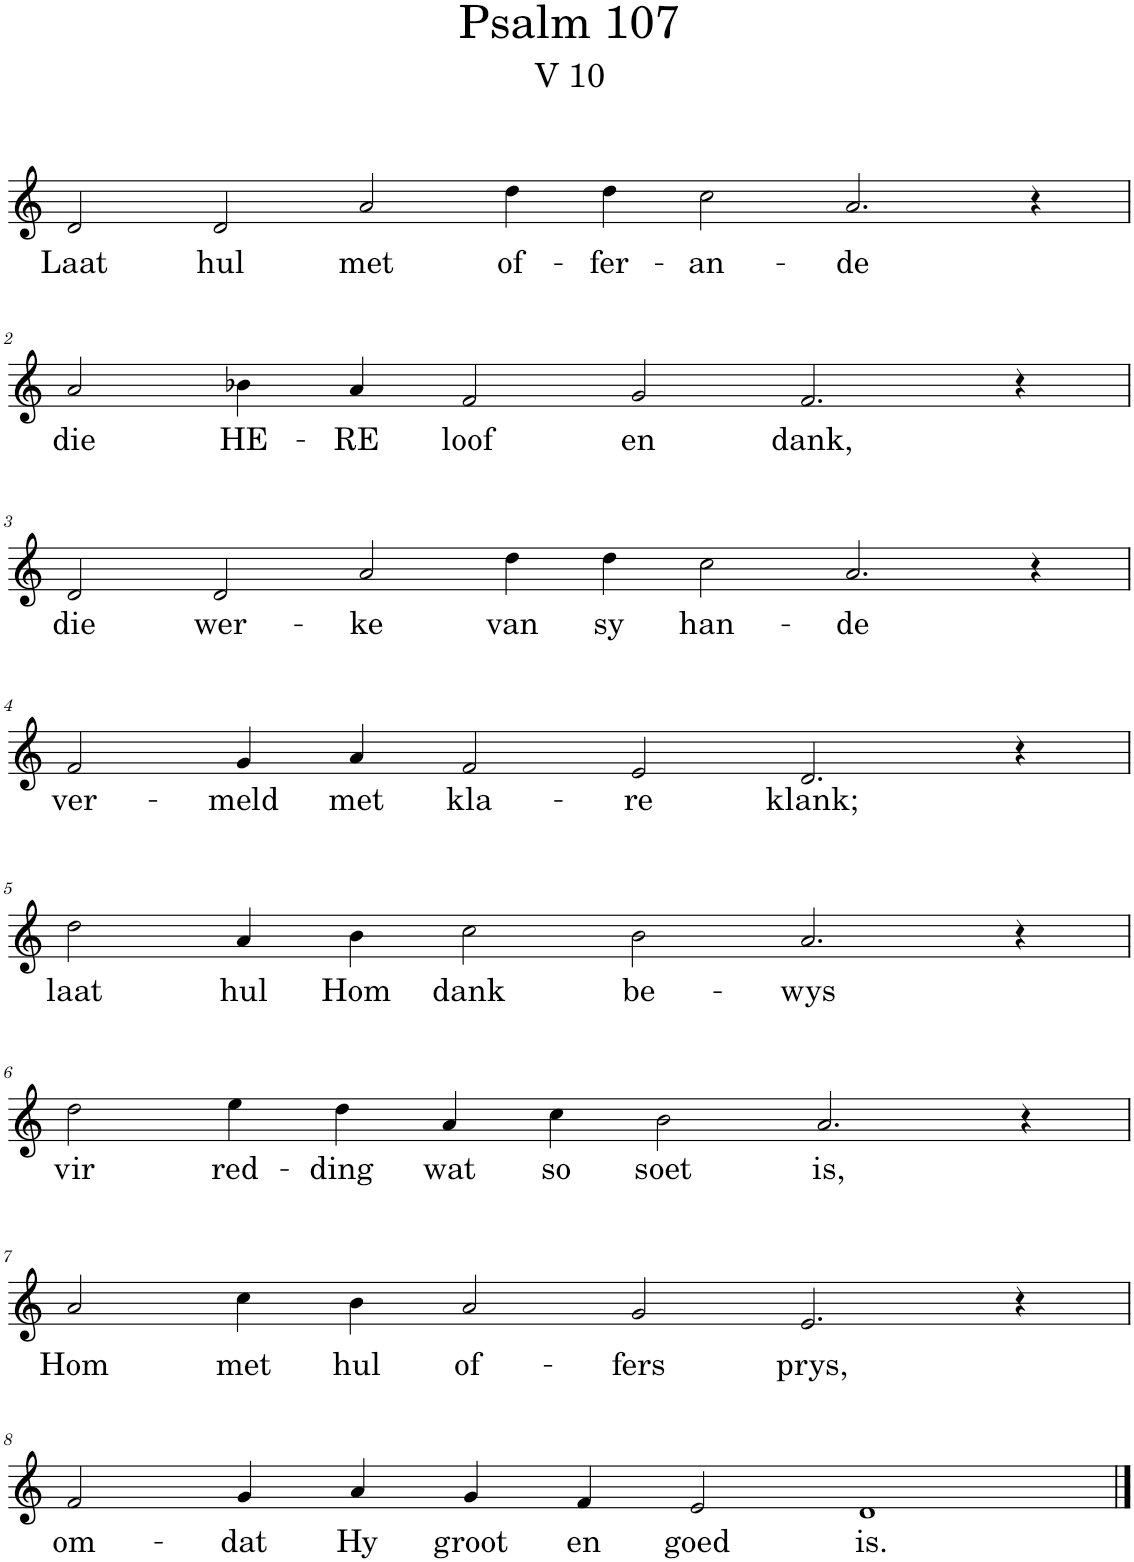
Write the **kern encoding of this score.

**kern	**text
*part1	*part1
*staff1	*staff1
*I"Pipe Organ	*
*I'Org.	*
*clefG2	*
*k[]	*
*M14/4	*
=1	=1
!	!LO:LY:b
2d/	Laat
!	!LO:LY:b
2d/	hul
!	!LO:LY:b
2a/	met
!	!LO:LY:b
4dd\	of-
!	!LO:LY:b
4dd\	-fer-
!	!LO:LY:b
2cc\	-an-
!	!LO:LY:b
2.a/	-de
4r	.
!!LO:LB:g=z
=2	=2
*M12/4	*
!	!LO:LY:b
2a/	die
!	!LO:LY:b
4b-X\	HE-
!	!LO:LY:b
4a/	-RE
!	!LO:LY:b
2f/	loof
!	!LO:LY:b
2g/	en
!	!LO:LY:b
2.f/	dank,
4r	.
!!LO:LB:g=z
=3	=3
*M14/4	*
!	!LO:LY:b
2d/	die
!	!LO:LY:b
2d/	wer-
!	!LO:LY:b
2a/	-ke
!	!LO:LY:b
4dd\	van
!	!LO:LY:b
4dd\	sy
!	!LO:LY:b
2cc\	han-
!	!LO:LY:b
2.a/	-de
4r	.
!!LO:LB:g=z
=4	=4
*M12/4	*
!	!LO:LY:b
2f/	ver-
!	!LO:LY:b
4g/	-meld
!	!LO:LY:b
4a/	met
!	!LO:LY:b
2f/	kla-
!	!LO:LY:b
2e/	-re
!	!LO:LY:b
2.d/	klank;
4r	.
!!LO:LB:g=z
=5	=5
!	!LO:LY:b
2dd\	laat
!	!LO:LY:b
4a/	hul
!	!LO:LY:b
4b\	Hom
!	!LO:LY:b
2cc\	dank
!	!LO:LY:b
2b\	be-
!	!LO:LY:b
2.a/	-wys
4r	.
!!LO:LB:g=z
=6	=6
!	!LO:LY:b
2dd\	vir
!	!LO:LY:b
4ee\	red-
!	!LO:LY:b
4dd\	-ding
!	!LO:LY:b
4a/	wat
!	!LO:LY:b
4cc\	so
!	!LO:LY:b
2b\	soet
!	!LO:LY:b
2.a/	is,
4r	.
!!LO:LB:g=z
=7	=7
!	!LO:LY:b
2a/	Hom
!	!LO:LY:b
4cc\	met
!	!LO:LY:b
4b\	hul
!	!LO:LY:b
2a/	of-
!	!LO:LY:b
2g/	-fers
!	!LO:LY:b
2.e/	prys,
4r	.
!!LO:LB:g=z
=8	=8
!	!LO:LY:b
2f/	om-
!	!LO:LY:b
4g/	-dat
!	!LO:LY:b
4a/	Hy
!	!LO:LY:b
4g/	groot
!	!LO:LY:b
4f/	en
!	!LO:LY:b
2e/	goed
!	!LO:LY:b
1d	is.
==	==
*-	*-
